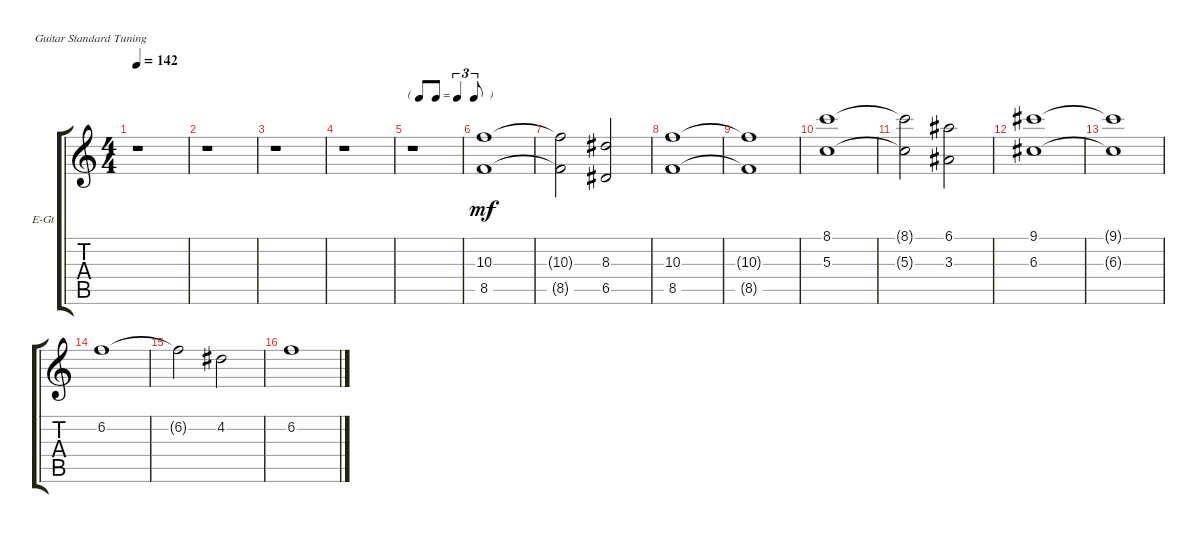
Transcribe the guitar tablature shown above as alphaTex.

\defaultSystemsLayout 4
\bracketExtendMode groupsimilarinstruments
\firstSystemTrackNameOrientation horizontal
\otherSystemsTrackNameOrientation horizontal
\track ("Piano imitation Guitar" "E-Gt") {instrument overdrivenguitar}
\staff {score tabs}
\tuning (E4 B3 G3 D3 A2 E2)
\ts (4 4)
\tempo 142
\clef g2
\ks c
r.1{dy f} |
r.1 |
r.1 |
r.1 |
\tf triplet8th
r.1 |
(8.5 10.3).1{dy mf} |
(10.3{t} 8.5{t}).2 (6.5 8.3).2 |
(8.5 10.3).1 |
(8.5{t} 10.3{t}).1 |
(5.3 8.1).1 |
(5.3{t} 8.1{t}).2 (3.3 6.1).2 |
(6.3 9.1).1 |
(6.3{t} 9.1{t}).1 |
6.2.1 |
6.2{t}.2 4.2.2 |
6.2.1
